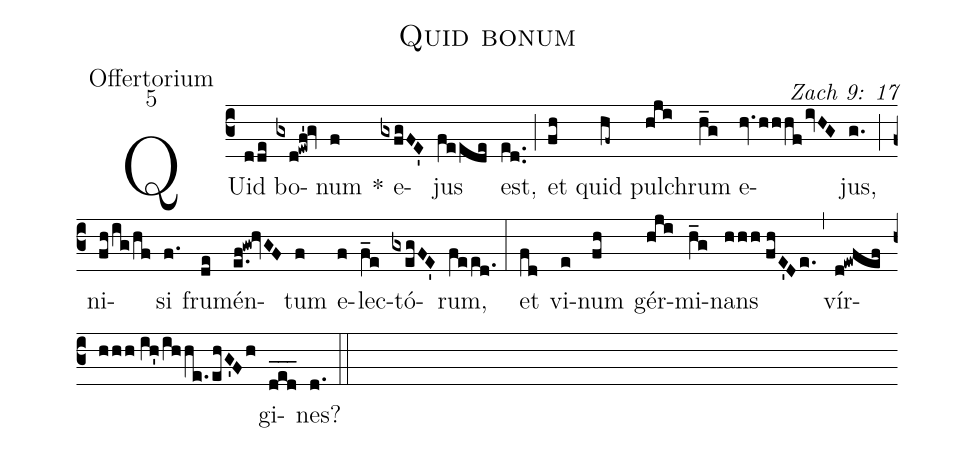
name: Quid bonum;
office-part: Offertorium;
mode: 5;
commentary: Zach 9: 17;
%%
(c3) QUid(dde) bo(gxd!ewf'!gv)num(f) *() e(gxfgFE')jus(feede) est,(ed..) (;) et(fh) quid(hf~) pul(hji)chrum(h_g) e(hv.hhhfivHG)jus,(g.) (;) ni(fh/ig/hf)si(f.) fru(de)mén(e.f!gw!hvGF)tum(f) e(f)lec(f_e)tó(gxegFE')rum,(feed.) (:)
et(fd) vi(e)num(fh) gér(hji)mi(h_g)nans(hhh//fhE'De.) (,) vír(d!ewfef/hhh//ih'/ihhe.ehG'Fh)gi(ded___)nes?(d.) (::)
